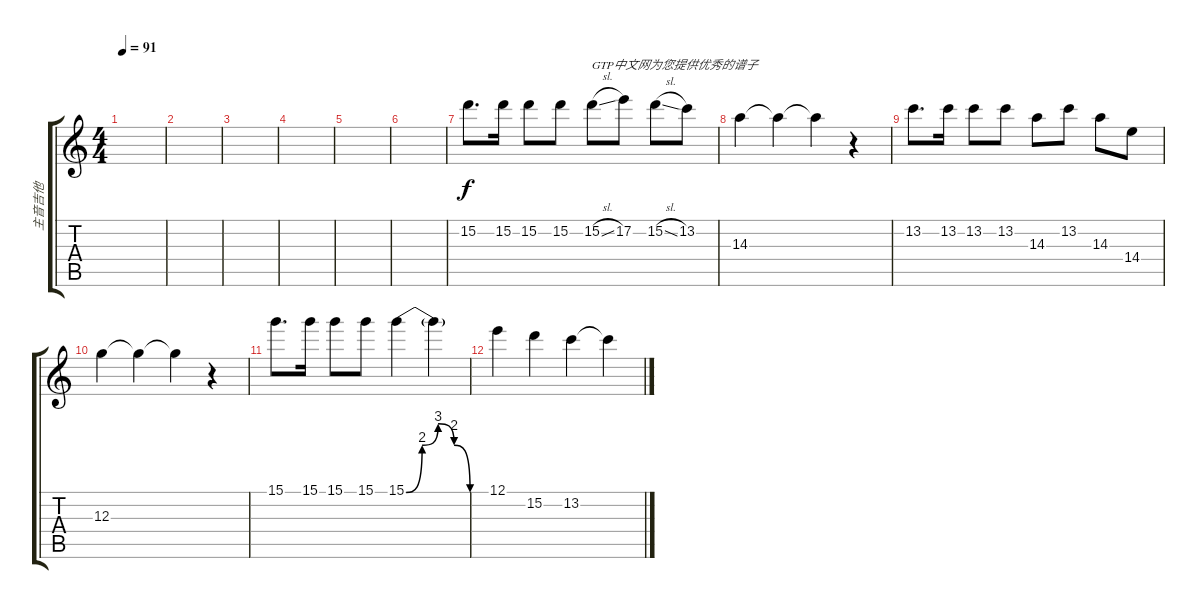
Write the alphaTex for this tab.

\track ("主音吉他" "主音吉他") {instrument overdrivenguitar}
\staff {score tabs}
\tuning (E4 B3 G3 D3 A2 E2) {hide}
\ts (4 4)
\tempo 91
\clef g2
\ks c
|
|
|
|
|
|
15.2.8{d} 15.2.16 15.2.8 15.2.8 15.2{sl}.8{txt "GTP中文网为您提供优秀的谱子"} 17.2.8 15.2{sl}.8 13.2.8 |
14.3.4 14.3{t}.4 14.3{t}.4 r.4 |
13.2.8{d} 13.2.16 13.2.8 13.2.8 14.3.8 13.2.8 14.3.8 14.4.8 |
12.3.4 12.3{t}.4 12.3{t}.4 r.4 |
15.1.8{d} 15.1.16 15.1.8 15.1.8 15.1{be (custom 0 0 15 8 30 12 45 8 60 0)}.4 15.1{t}.4 |
12.1.4 15.2.4 13.2.4 13.2{t}.4
